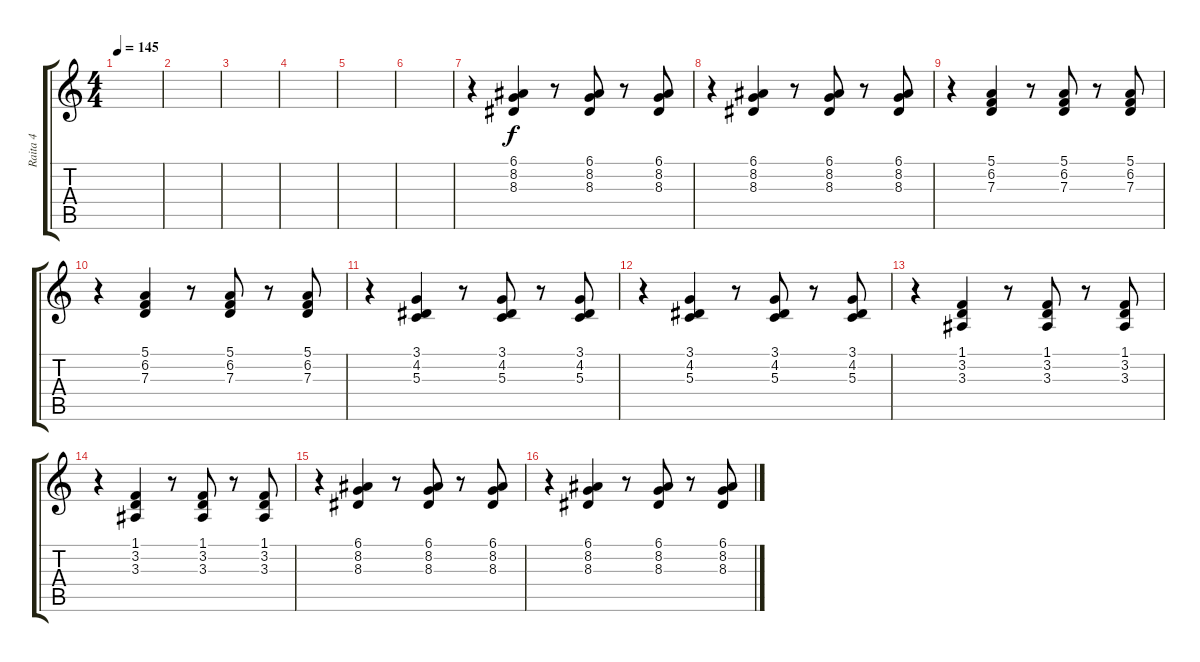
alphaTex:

\track ("Raita 4" "Raita 4") {instrument harmonica}
\staff {score tabs}
\tuning (E4 B3 G3 D3 A2 E2) {hide}
\ts (4 4)
\tempo 145
\clef g2
\ks c
|
|
|
|
|
|
r.4{instrument drawbarorgan} (6.1 8.2 8.3).4 r.8 (6.1 8.2 8.3).8 r.8 (6.1 8.2 8.3).8 |
r.4 (6.1 8.2 8.3).4 r.8 (6.1 8.2 8.3).8 r.8 (6.1 8.2 8.3).8 |
r.4 (5.1 6.2 7.3).4 r.8 (5.1 6.2 7.3).8 r.8 (5.1 6.2 7.3).8 |
r.4 (5.1 6.2 7.3).4 r.8 (5.1 6.2 7.3).8 r.8 (5.1 6.2 7.3).8 |
r.4 (3.1 4.2 5.3).4 r.8 (3.1 4.2 5.3).8 r.8 (3.1 4.2 5.3).8 |
r.4 (3.1 4.2 5.3).4 r.8 (3.1 4.2 5.3).8 r.8 (3.1 4.2 5.3).8 |
r.4 (1.1 3.2 3.3).4 r.8 (1.1 3.2 3.3).8 r.8 (1.1 3.2 3.3).8 |
r.4 (1.1 3.2 3.3).4 r.8 (1.1 3.2 3.3).8 r.8 (1.1 3.2 3.3).8 |
r.4 (6.1 8.2 8.3).4 r.8 (6.1 8.2 8.3).8 r.8 (6.1 8.2 8.3).8 |
r.4 (6.1 8.2 8.3).4 r.8 (6.1 8.2 8.3).8 r.8 (6.1 8.2 8.3).8
